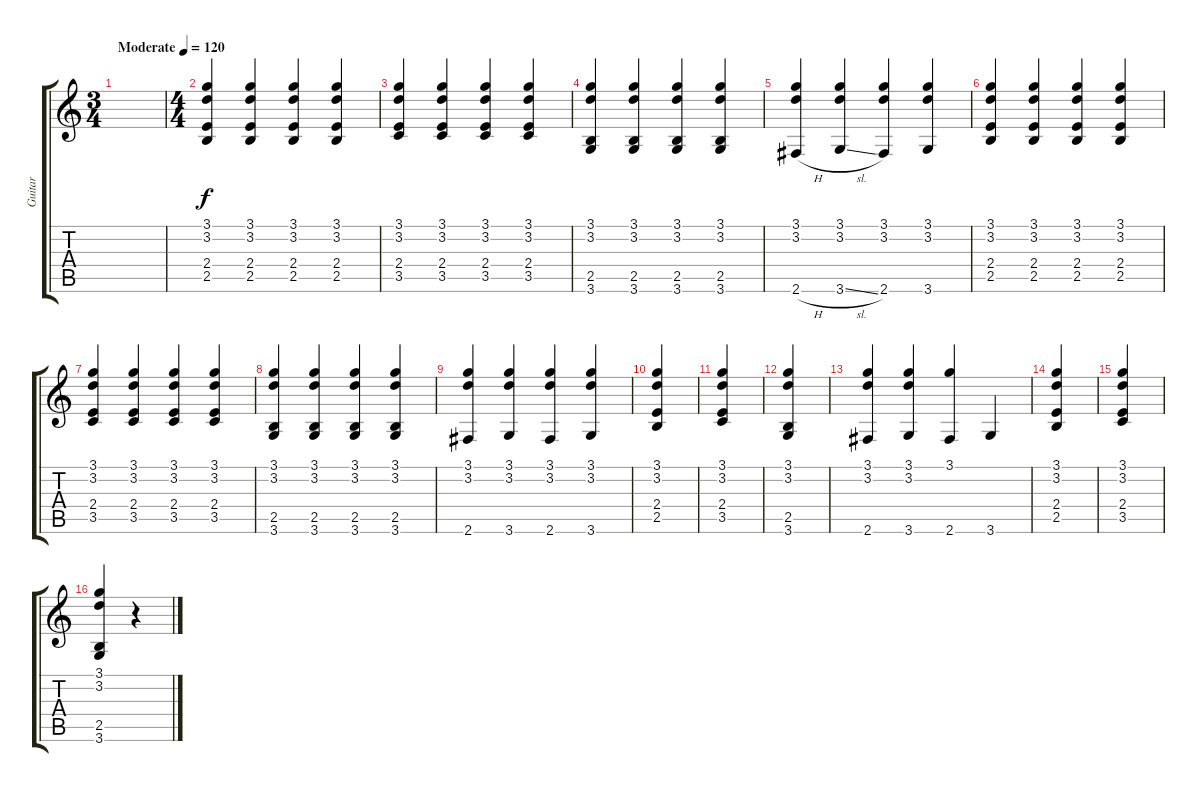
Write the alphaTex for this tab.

\track ("Guitar " "Guitar ") {instrument acousticguitarnylon}
\staff {score tabs}
\tuning (E4 B3 G3 D3 A2 E2) {hide}
\ts (3 4)
\tempo (120 "Moderate")
\clef g2
\ks c
|
\ts (4 4)
(3.1 3.2 2.4 2.5).4 (3.1 3.2 2.4 2.5).4 (3.1 3.2 2.4 2.5).4 (3.1 3.2 2.4 2.5).4 |
(3.1 3.2 2.4 3.5).4 (3.1 3.2 2.4 3.5).4 (3.1 3.2 2.4 3.5).4 (3.1 3.2 2.4 3.5).4 |
(3.1 3.2 2.5 3.6).4 (3.1 3.2 2.5 3.6).4 (3.1 3.2 2.5 3.6).4 (3.1 3.2 2.5 3.6).4 |
(3.1 3.2 2.6{h}).4 (3.1 3.2 3.6{sl}).4 (3.1 3.2 2.6).4 (3.1 3.2 3.6).4 |
(3.1 3.2 2.4 2.5).4 (3.1 3.2 2.4 2.5).4 (3.1 3.2 2.4 2.5).4 (3.1 3.2 2.4 2.5).4 |
(3.1 3.2 2.4 3.5).4 (3.1 3.2 2.4 3.5).4 (3.1 3.2 2.4 3.5).4 (3.1 3.2 2.4 3.5).4 |
(3.1 3.2 2.5 3.6).4 (3.1 3.2 2.5 3.6).4 (3.1 3.2 2.5 3.6).4 (3.1 3.2 2.5 3.6).4 |
(3.1 3.2 2.6).4 (3.1 3.2 3.6).4 (3.1 3.2 2.6).4 (3.1 3.2 3.6).4 |
(3.1 3.2 2.4 2.5).4 |
(3.1 3.2 2.4 3.5).4 |
(3.1 3.2 2.5 3.6).4 |
(3.1 3.2 2.6).4 (3.1 3.2 3.6).4 (3.1 2.6).4 3.6.4 |
(3.1 3.2 2.4 2.5).4 |
(3.1 3.2 2.4 3.5).4 |
(3.1 3.2 2.5 3.6).4 r.4
